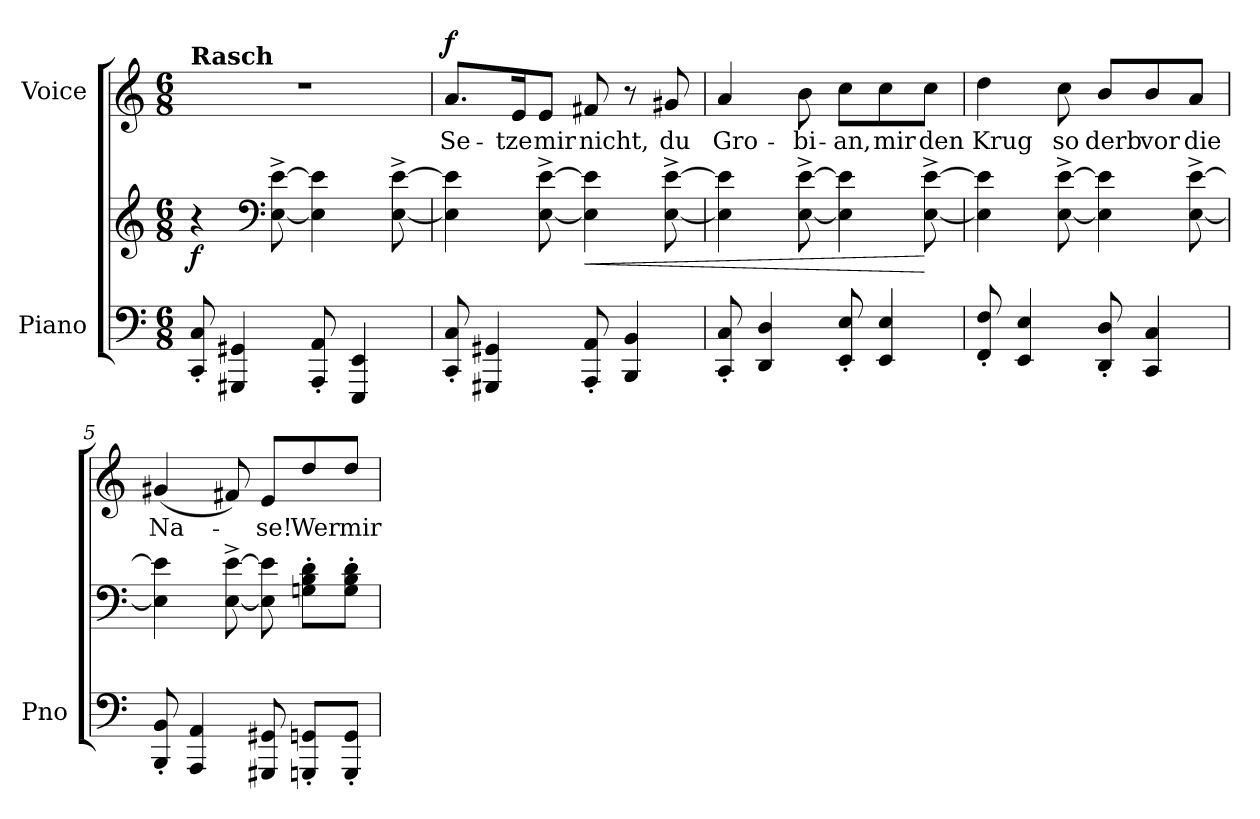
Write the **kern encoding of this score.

**kern	**kern	**dynam	**kern	**text	**dynam
*part2	*part2	*part2	*part1	*part1	*part1
*staff3	*staff2	*staff2/3	*staff1	*staff1	*staff1
*I"Piano	*	*	*I"Voice	*	*
*I'Pno	*	*	*	*	*
*clefF4	*clefG2	*	*clefG2	*	*
*k[]	*k[]	*	*k[]	*	*
*M6/8	*M6/8	*	*M6/8	*	*
=1	=1	=1	=1	=1	=1
!	!	!	!LO:TX:a:B:t=Rasch	!	!
!	!	!LO:DY:b	!	!	!
8CC/' 8C/'	4r	f	2.r	.	.
4GGG#X/ 4GG#X/	.	.	.	.	.
*	*clefF4	*	*	*	*
.	[8E\^ [8e\^	.	.	.	.
8AAA/' 8AA/'	4E\] 4e\]	.	.	.	.
4EEE/ 4EE/	.	.	.	.	.
.	[8E\^ [8e\^	.	.	.	.
=2	=2	=2	=2	=2	=2
!	!	!	!	!LO:LY:b	!LO:DY:a
8CC/' 8C/'	4E\] 4e\]	.	8.a/L	Se-	f
4GGG#X/ 4GG#X/	.	.	.	.	.
!	!	!	!	!LO:LY:b	!
.	.	.	16e/K	-tze	.
!	!	!	!	!LO:LY:b	!
.	[8E\^ [8e\^	.	8e/J	mir	.
!	!	!LO:HP:b	!	!LO:LY:b	!
8AAA/' 8AA/'	4E\] 4e\]	<	8f#X/	nicht,	.
4BBB/ 4BB/	.	.	8r	.	.
!	!	!	!	!LO:LY:b	!
.	[8E\^ [8e\^	.	8g#X/	du	.
=3	=3	=3	=3	=3	=3
!	!	!	!	!LO:LY:b	!
8CC/' 8C/'	4E\] 4e\]	.	4a/	Gro-	.
4DD/ 4D/	.	.	.	.	.
!	!	!	!	!LO:LY:b	!
.	[8E\^ [8e\^	.	8b\	-bi-	.
!	!	!	!	!LO:LY:b	!
8EE/' 8E/'	4E\] 4e\]	.	8cc\L	-an,	.
!	!	!	!	!LO:LY:b	!
4EE/ 4E/	.	.	8cc\	mir	.
!	!	!	!	!LO:LY:b	!
.	[8E\^ [8e\^	[	8cc\J	den	.
=4	=4	=4	=4	=4	=4
!	!	!	!	!LO:LY:b	!
8FF/' 8F/'	4E\] 4e\]	.	4dd\	Krug	.
4EE/ 4E/	.	.	.	.	.
!	!	!	!	!LO:LY:b	!
.	[8E\^ [8e\^	.	8cc\	so	.
!	!	!	!	!LO:LY:b	!
8DD/' 8D/'	4E\] 4e\]	.	8b/L	derb	.
!	!	!	!	!LO:LY:b	!
4CC/ 4C/	.	.	8b/	vor	.
!	!	!	!	!LO:LY:b	!
.	[8E\^ [8e\^	.	8a/J	die	.
=5	=5	=5	=5	=5	=5
!	!	!	!	!LO:LY:b	!
8BBB/' 8BB/'	4E\] 4e\]	.	(4g#X/	Na-	.
4AAA/ 4AA/	.	.	.	.	.
.	[8E\^ [8e\^	.	8f#X/)	.	.
!	!	!	!	!LO:LY:b	!
8GGG#X/ 8GG#X/	8E\] 8e\]	.	8e/L	-se!	.
!	!	!	!	!LO:LY:b	!
8GGGn/' 8GGn/'L	8Gn\' 8B\' 8d\'L	.	8dd/	Wer	.
!	!	!	!	!LO:LY:b	!
8GGG/' 8GG/'J	8G\' 8B\' 8d\'J	.	8dd/J	mir	.
=	=	=	=	=	=
*-	*-	*-	*-	*-	*-
